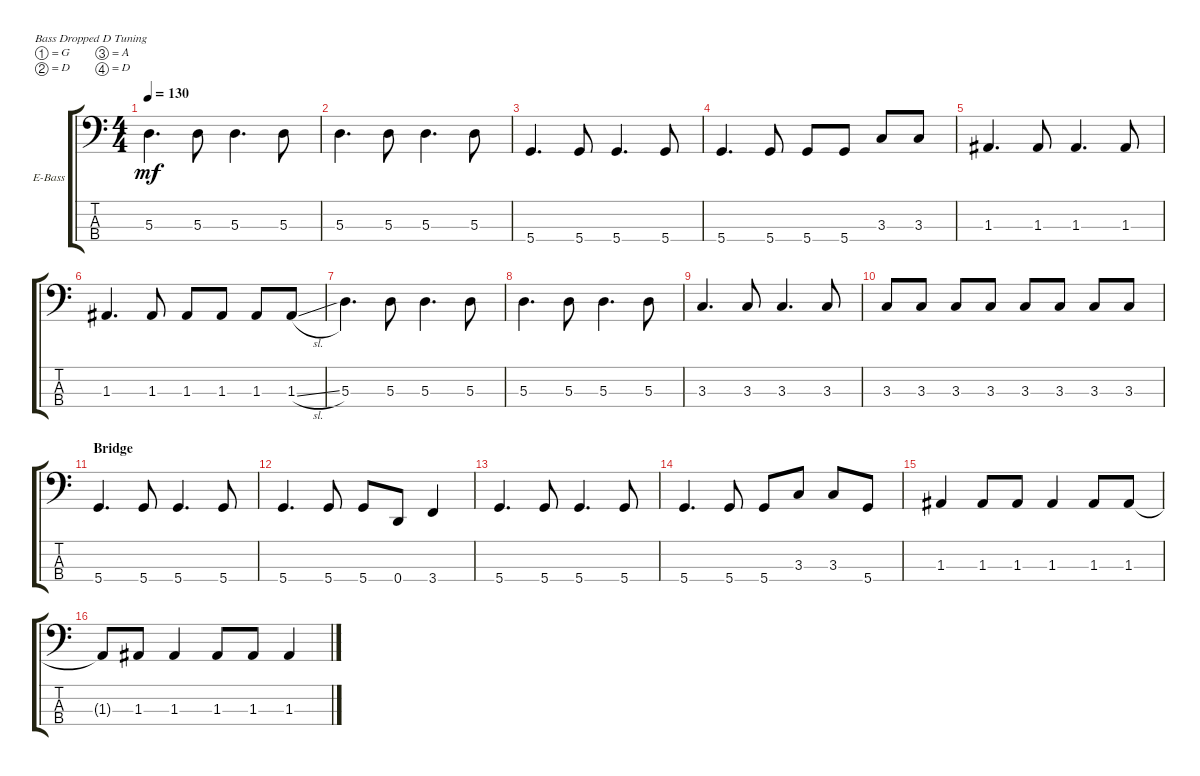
\bracketExtendMode groupsimilarinstruments
\firstSystemTrackNameOrientation horizontal
\otherSystemsTrackNameOrientation horizontal
\track ("Electric Bass" "E-Bass") {instrument electricbassfinger}
\staff {score tabs}
\tuning (G2 D2 A1 D1)
\ts (4 4)
\tempo 130
\clef f4
\ks c
5.3.4{d dy mf} 5.3.8 5.3.4{d} 5.3.8 |
5.3.4{d} 5.3.8 5.3.4{d} 5.3.8 |
5.4.4{d} 5.4.8 5.4.4{d} 5.4.8 |
5.4.4{d} 5.4.8 5.4.8 5.4.8 3.3.8 3.3.8 |
1.3.4{d} 1.3.8 1.3.4{d} 1.3.8 |
1.3.4{d} 1.3.8 1.3.8 1.3.8 1.3.8 1.3{sl}.8 |
5.3.4{d} 5.3.8 5.3.4{d} 5.3.8 |
5.3.4{d} 5.3.8 5.3.4{d} 5.3.8 |
3.3.4{d} 3.3.8 3.3.4{d} 3.3.8 |
3.3.8 3.3.8 3.3.8 3.3.8 3.3.8 3.3.8 3.3.8 3.3.8 |
\section ("" "Bridge")
5.4.4{d} 5.4.8 5.4.4{d} 5.4.8 |
5.4.4{d} 5.4.8 5.4.8 0.4.8 3.4.4 |
5.4.4{d} 5.4.8 5.4.4{d} 5.4.8 |
5.4.4{d} 5.4.8 5.4.8 3.3.8 3.3.8 5.4.8 |
1.3.4 1.3.8 1.3.8 1.3.4 1.3.8 1.3.8 |
1.3{t}.8 1.3.8 1.3.4 1.3.8 1.3.8 1.3{sl}.4
